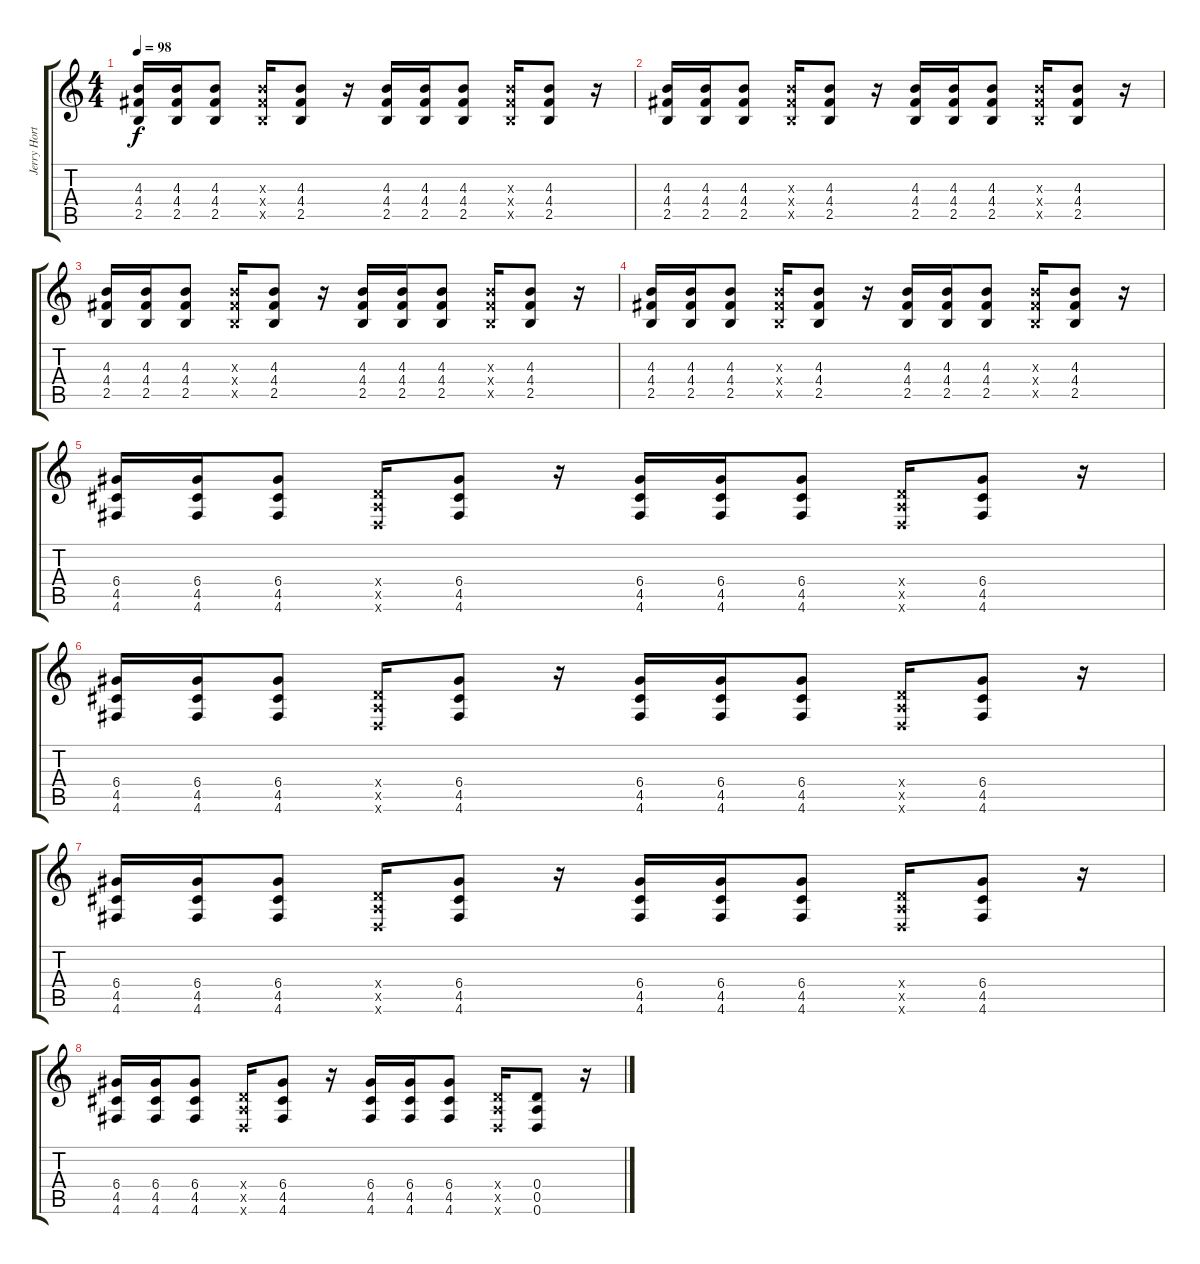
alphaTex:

\track ("Jerry Horton Rythm" "Jerry Hort") {instrument overdrivenguitar}
\staff {score tabs}
\tuning (E4 B3 G3 D3 A2 D2) {hide}
\ts (4 4)
\tempo 98
\clef g2
\ks c
(4.3 4.4 2.5).16{dy f} (4.3 4.4 2.5).16 (4.3 4.4 2.5).8 (4.3{x} 4.4{x} 2.5{x}).16 (4.3 4.4 2.5).8 r.16 (4.3 4.4 2.5).16 (4.3 4.4 2.5).16 (4.3 4.4 2.5).8 (4.3{x} 4.4{x} 2.5{x}).16 (4.3 4.4 2.5).8 r.16 |
(4.3 4.4 2.5).16 (4.3 4.4 2.5).16 (4.3 4.4 2.5).8 (4.3{x} 4.4{x} 2.5{x}).16 (4.3 4.4 2.5).8 r.16 (4.3 4.4 2.5).16 (4.3 4.4 2.5).16 (4.3 4.4 2.5).8 (4.3{x} 4.4{x} 2.5{x}).16 (4.3 4.4 2.5).8 r.16 |
(4.3 4.4 2.5).16 (4.3 4.4 2.5).16 (4.3 4.4 2.5).8 (4.3{x} 4.4{x} 2.5{x}).16 (4.3 4.4 2.5).8 r.16 (4.3 4.4 2.5).16 (4.3 4.4 2.5).16 (4.3 4.4 2.5).8 (4.3{x} 4.4{x} 2.5{x}).16 (4.3 4.4 2.5).8 r.16 |
(4.3 4.4 2.5).16 (4.3 4.4 2.5).16 (4.3 4.4 2.5).8 (4.3{x} 4.4{x} 2.5{x}).16 (4.3 4.4 2.5).8 r.16 (4.3 4.4 2.5).16 (4.3 4.4 2.5).16 (4.3 4.4 2.5).8 (4.3{x} 4.4{x} 2.5{x}).16 (4.3 4.4 2.5).8 r.16 |
(6.4 4.5 4.6).16 (6.4 4.5 4.6).16 (6.4 4.5 4.6).8 (0.4{x} 0.5{x} 0.6{x}).16 (6.4 4.5 4.6).8 r.16 (6.4 4.5 4.6).16 (6.4 4.5 4.6).16 (6.4 4.5 4.6).8 (0.4{x} 0.5{x} 0.6{x}).16 (6.4 4.5 4.6).8 r.16 |
(6.4 4.5 4.6).16 (6.4 4.5 4.6).16 (6.4 4.5 4.6).8 (0.4{x} 0.5{x} 0.6{x}).16 (6.4 4.5 4.6).8 r.16 (6.4 4.5 4.6).16 (6.4 4.5 4.6).16 (6.4 4.5 4.6).8 (0.4{x} 0.5{x} 0.6{x}).16 (6.4 4.5 4.6).8 r.16 |
(6.4 4.5 4.6).16 (6.4 4.5 4.6).16 (6.4 4.5 4.6).8 (0.4{x} 0.5{x} 0.6{x}).16 (6.4 4.5 4.6).8 r.16 (6.4 4.5 4.6).16 (6.4 4.5 4.6).16 (6.4 4.5 4.6).8 (0.4{x} 0.5{x} 0.6{x}).16 (6.4 4.5 4.6).8 r.16 |
(6.4 4.5 4.6).16 (6.4 4.5 4.6).16 (6.4 4.5 4.6).8 (0.4{x} 0.5{x} 0.6{x}).16 (6.4 4.5 4.6).8 r.16 (6.4 4.5 4.6).16 (6.4 4.5 4.6).16 (6.4 4.5 4.6).8 (0.4{x} 0.5{x} 0.6{x}).16 (0.4 0.5 0.6).8 r.16
